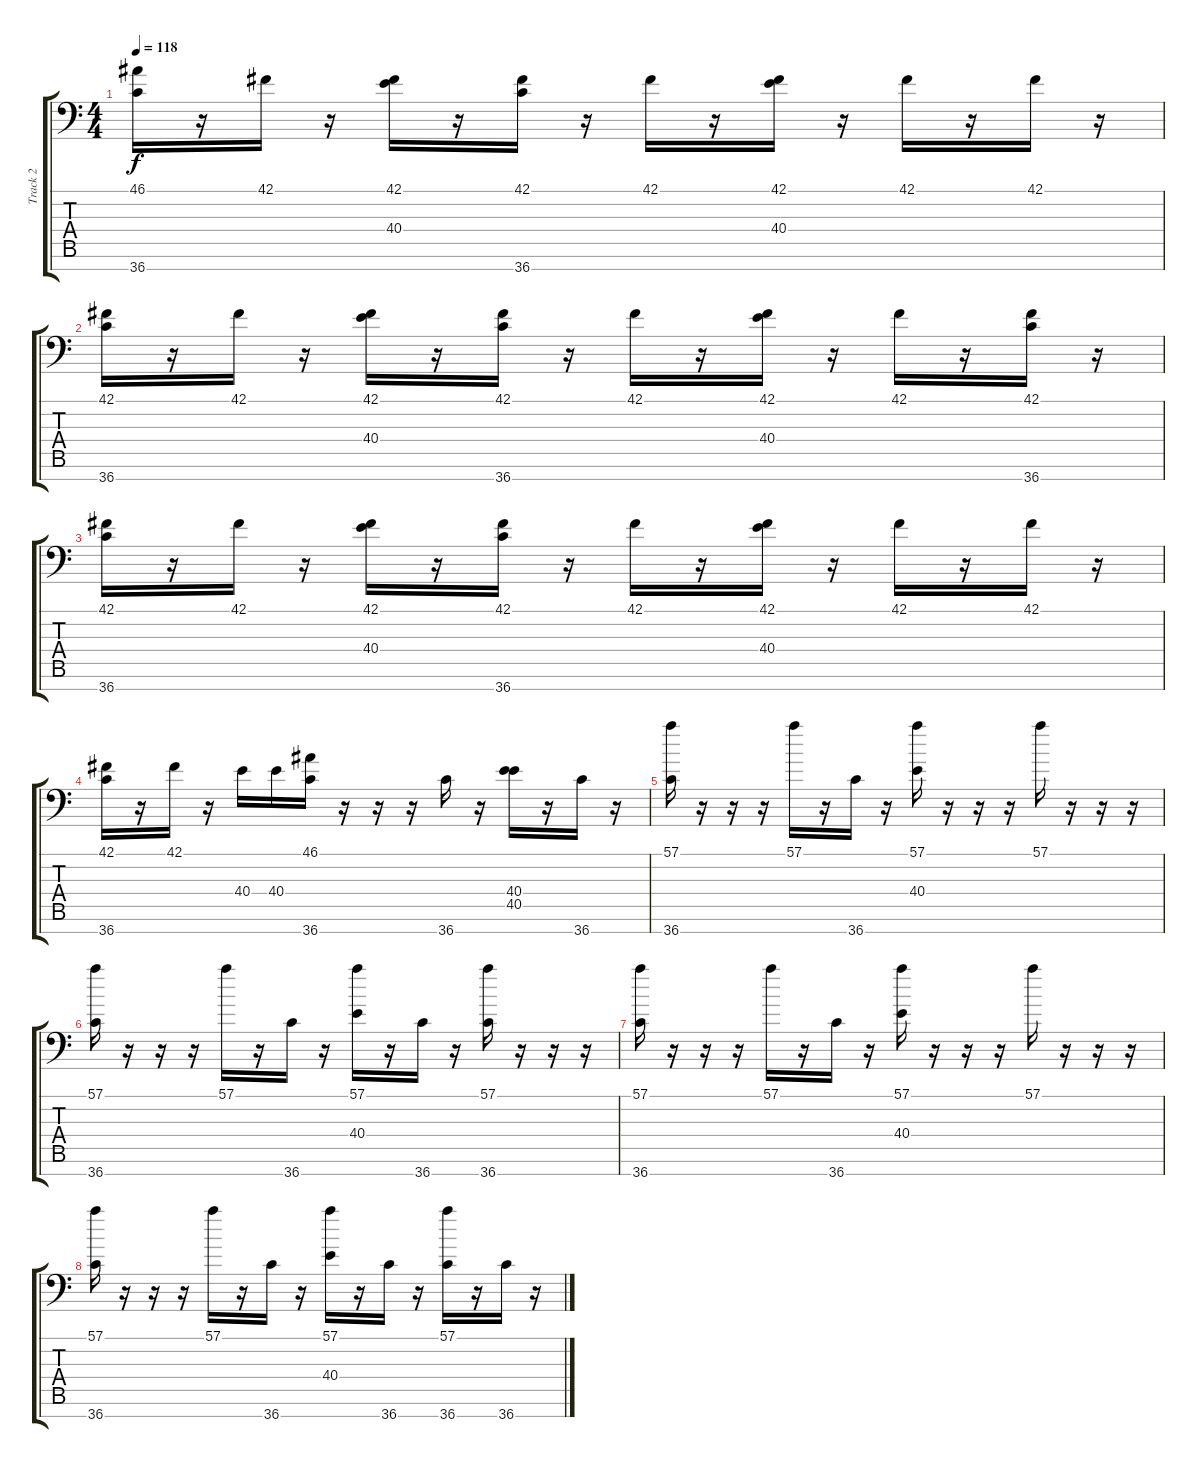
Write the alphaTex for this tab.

\track ("Track 2" "Track 2") {instrument acousticgrandpiano}
\staff {score tabs}
\tuning (C-1 C-1 C-1 C-1 C-1 C-1 C-1) {hide}
\ts (4 4)
\tempo 118
\clef f4
\ks c
(46.1 36.7).16{dy f} r.16 42.1.16 r.16 (42.1 40.4).16 r.16 (42.1 36.7).16 r.16 42.1.16 r.16 (42.1 40.4).16 r.16 42.1.16 r.16 42.1.16 r.16 |
(42.1 36.7).16 r.16 42.1.16 r.16 (42.1 40.4).16 r.16 (42.1 36.7).16 r.16 42.1.16 r.16 (42.1 40.4).16 r.16 42.1.16 r.16 (42.1 36.7).16 r.16 |
(42.1 36.7).16 r.16 42.1.16 r.16 (42.1 40.4).16 r.16 (42.1 36.7).16 r.16 42.1.16 r.16 (42.1 40.4).16 r.16 42.1.16 r.16 42.1.16 r.16 |
(42.1 36.7).16 r.16 42.1.16 r.16 40.4.16 40.4.16 (46.1 36.7).16 r.16 r.16 r.16 36.7.16 r.16 (40.4 40.5).16 r.16 36.7.16 r.16 |
(57.1 36.7).16 r.16 r.16 r.16 57.1.16 r.16 36.7.16 r.16 (57.1 40.4).16 r.16 r.16 r.16 57.1.16 r.16 r.16 r.16 |
(57.1 36.7).16 r.16 r.16 r.16 57.1.16 r.16 36.7.16 r.16 (57.1 40.4).16 r.16 36.7.16 r.16 (57.1 36.7).16 r.16 r.16 r.16 |
(57.1 36.7).16 r.16 r.16 r.16 57.1.16 r.16 36.7.16 r.16 (57.1 40.4).16 r.16 r.16 r.16 57.1.16 r.16 r.16 r.16 |
(57.1 36.7).16 r.16 r.16 r.16 57.1.16 r.16 36.7.16 r.16 (57.1 40.4).16 r.16 36.7.16 r.16 (57.1 36.7).16 r.16 36.7.16 r.16
